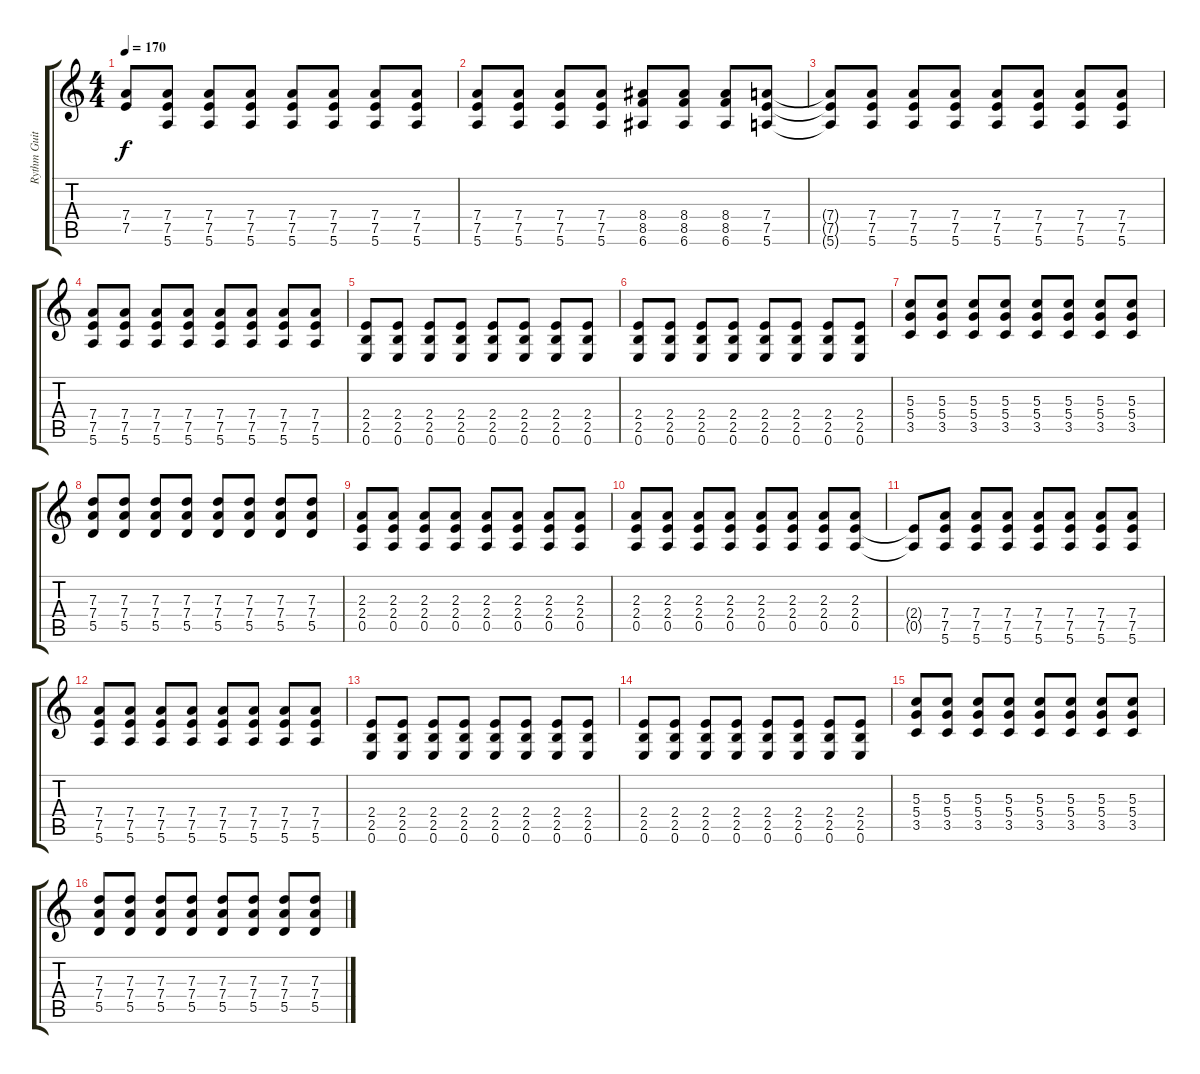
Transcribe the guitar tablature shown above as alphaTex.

\track ("Rythm Guitar (Breiti)" "Rythm Guit") {instrument overdrivenguitar}
\staff {score tabs}
\tuning (E4 B3 G3 D3 A2 E2) {hide}
\ts (4 4)
\tempo 170
\clef g2
\ks c
(7.4{t} 7.5{t}).8{dy f} (7.4 7.5 5.6).8 (7.4 7.5 5.6).8 (7.4 7.5 5.6).8 (7.4 7.5 5.6).8 (7.4 7.5 5.6).8 (7.4 7.5 5.6).8 (7.4 7.5 5.6).8 |
(7.4 7.5 5.6).8 (7.4 7.5 5.6).8 (7.4 7.5 5.6).8 (7.4 7.5 5.6).8 (8.4 8.5 6.6).8 (8.4 8.5 6.6).8 (8.4 8.5 6.6).8 (7.4 7.5 5.6).8 |
(7.4{t} 7.5{t} 5.6{t}).8 (7.4 7.5 5.6).8 (7.4 7.5 5.6).8 (7.4 7.5 5.6).8 (7.4 7.5 5.6).8 (7.4 7.5 5.6).8 (7.4 7.5 5.6).8 (7.4 7.5 5.6).8 |
(7.4 7.5 5.6).8 (7.4 7.5 5.6).8 (7.4 7.5 5.6).8 (7.4 7.5 5.6).8 (7.4 7.5 5.6).8 (7.4 7.5 5.6).8 (7.4 7.5 5.6).8 (7.4 7.5 5.6).8 |
(2.4 2.5 0.6).8 (2.4 2.5 0.6).8 (2.4 2.5 0.6).8 (2.4 2.5 0.6).8 (2.4 2.5 0.6).8 (2.4 2.5 0.6).8 (2.4 2.5 0.6).8 (2.4 2.5 0.6).8 |
(2.4 2.5 0.6).8 (2.4 2.5 0.6).8 (2.4 2.5 0.6).8 (2.4 2.5 0.6).8 (2.4 2.5 0.6).8 (2.4 2.5 0.6).8 (2.4 2.5 0.6).8 (2.4 2.5 0.6).8 |
(5.3 5.4 3.5).8 (5.3 5.4 3.5).8 (5.3 5.4 3.5).8 (5.3 5.4 3.5).8 (5.3 5.4 3.5).8 (5.3 5.4 3.5).8 (5.3 5.4 3.5).8 (5.3 5.4 3.5).8 |
(7.3 7.4 5.5).8 (7.3 7.4 5.5).8 (7.3 7.4 5.5).8 (7.3 7.4 5.5).8 (7.3 7.4 5.5).8 (7.3 7.4 5.5).8 (7.3 7.4 5.5).8 (7.3 7.4 5.5).8 |
(2.3 2.4 0.5).8 (2.3 2.4 0.5).8 (2.3 2.4 0.5).8 (2.3 2.4 0.5).8 (2.3 2.4 0.5).8 (2.3 2.4 0.5).8 (2.3 2.4 0.5).8 (2.3 2.4 0.5).8 |
(2.3 2.4 0.5).8 (2.3 2.4 0.5).8 (2.3 2.4 0.5).8 (2.3 2.4 0.5).8 (2.3 2.4 0.5).8 (2.3 2.4 0.5).8 (2.3 2.4 0.5).8 (2.3 2.4 0.5).8 |
(2.4{t} 0.5{t}).8 (7.4 7.5 5.6).8 (7.4 7.5 5.6).8 (7.4 7.5 5.6).8 (7.4 7.5 5.6).8 (7.4 7.5 5.6).8 (7.4 7.5 5.6).8 (7.4 7.5 5.6).8 |
(7.4 7.5 5.6).8 (7.4 7.5 5.6).8 (7.4 7.5 5.6).8 (7.4 7.5 5.6).8 (7.4 7.5 5.6).8 (7.4 7.5 5.6).8 (7.4 7.5 5.6).8 (7.4 7.5 5.6).8 |
(2.4 2.5 0.6).8 (2.4 2.5 0.6).8 (2.4 2.5 0.6).8 (2.4 2.5 0.6).8 (2.4 2.5 0.6).8 (2.4 2.5 0.6).8 (2.4 2.5 0.6).8 (2.4 2.5 0.6).8 |
(2.4 2.5 0.6).8 (2.4 2.5 0.6).8 (2.4 2.5 0.6).8 (2.4 2.5 0.6).8 (2.4 2.5 0.6).8 (2.4 2.5 0.6).8 (2.4 2.5 0.6).8 (2.4 2.5 0.6).8 |
(5.3 5.4 3.5).8 (5.3 5.4 3.5).8 (5.3 5.4 3.5).8 (5.3 5.4 3.5).8 (5.3 5.4 3.5).8 (5.3 5.4 3.5).8 (5.3 5.4 3.5).8 (5.3 5.4 3.5).8 |
(7.3 7.4 5.5).8 (7.3 7.4 5.5).8 (7.3 7.4 5.5).8 (7.3 7.4 5.5).8 (7.3 7.4 5.5).8 (7.3 7.4 5.5).8 (7.3 7.4 5.5).8 (7.3 7.4 5.5).8
